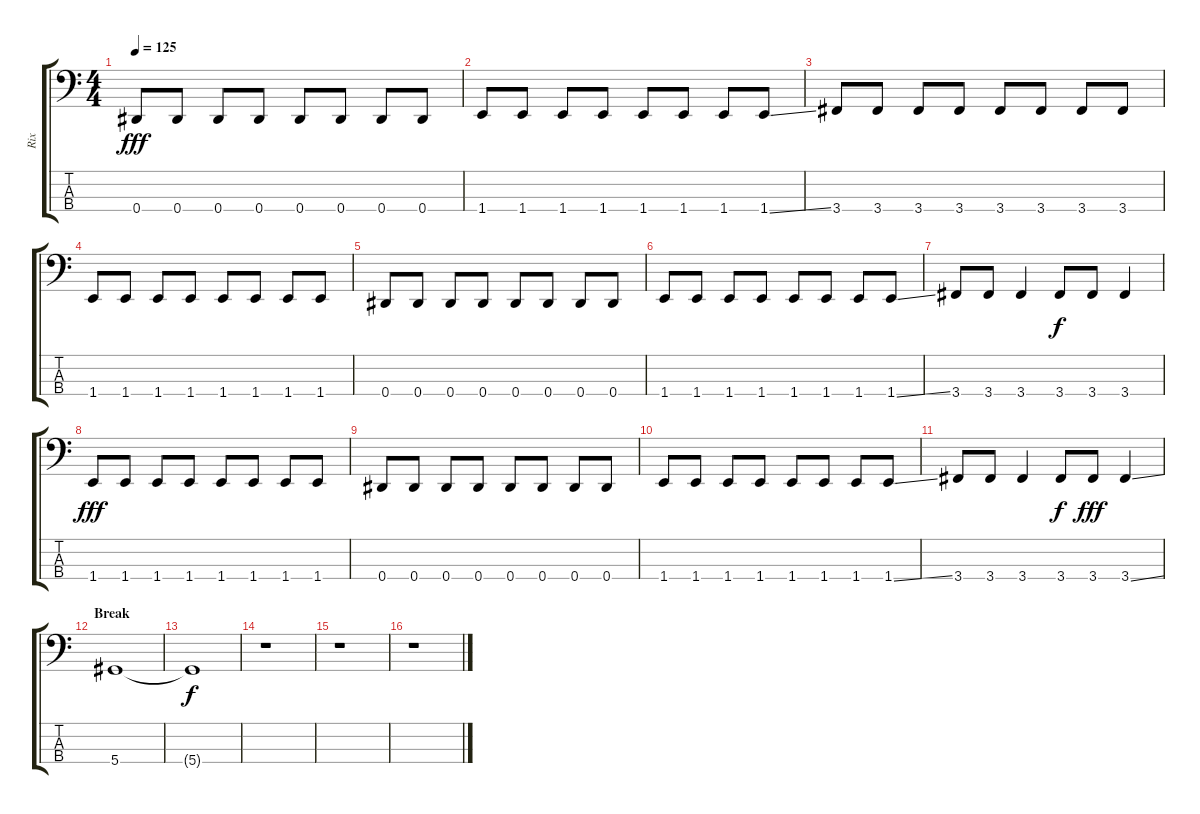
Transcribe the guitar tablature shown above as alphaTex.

\track ("Rix" "Rix") {instrument electricbasspick}
\staff {score tabs}
\tuning (Gb2 Db2 Ab1 Eb1) {hide}
\ts (4 4)
\tempo 125
\clef f4
\ks c
0.4.8{dy fff} 0.4.8 0.4.8 0.4.8 0.4.8 0.4.8 0.4.8 0.4.8 |
1.4.8 1.4.8 1.4.8 1.4.8 1.4.8 1.4.8 1.4.8 1.4{ss}.8 |
3.4.8 3.4.8 3.4.8 3.4.8 3.4.8 3.4.8 3.4.8 3.4.8 |
1.4.8 1.4.8 1.4.8 1.4.8 1.4.8 1.4.8 1.4.8 1.4.8 |
0.4.8 0.4.8 0.4.8 0.4.8 0.4.8 0.4.8 0.4.8 0.4.8 |
1.4.8 1.4.8 1.4.8 1.4.8 1.4.8 1.4.8 1.4.8 1.4{ss}.8 |
3.4.8 3.4.8 3.4.4 3.4.8{dy f} 3.4.8 3.4.4 |
1.4.8{dy fff} 1.4.8 1.4.8 1.4.8 1.4.8 1.4.8 1.4.8 1.4.8 |
0.4.8 0.4.8 0.4.8 0.4.8 0.4.8 0.4.8 0.4.8 0.4.8 |
1.4.8 1.4.8 1.4.8 1.4.8 1.4.8 1.4.8 1.4.8 1.4{ss}.8 |
3.4.8 3.4.8 3.4.4 3.4.8{dy f} 3.4.8{dy fff} 3.4{ss}.4 |
\section ("" "Break")
5.4.1{volume 13} |
5.4{t}.1{dy f} |
r.1 |
r.1 |
r.1
